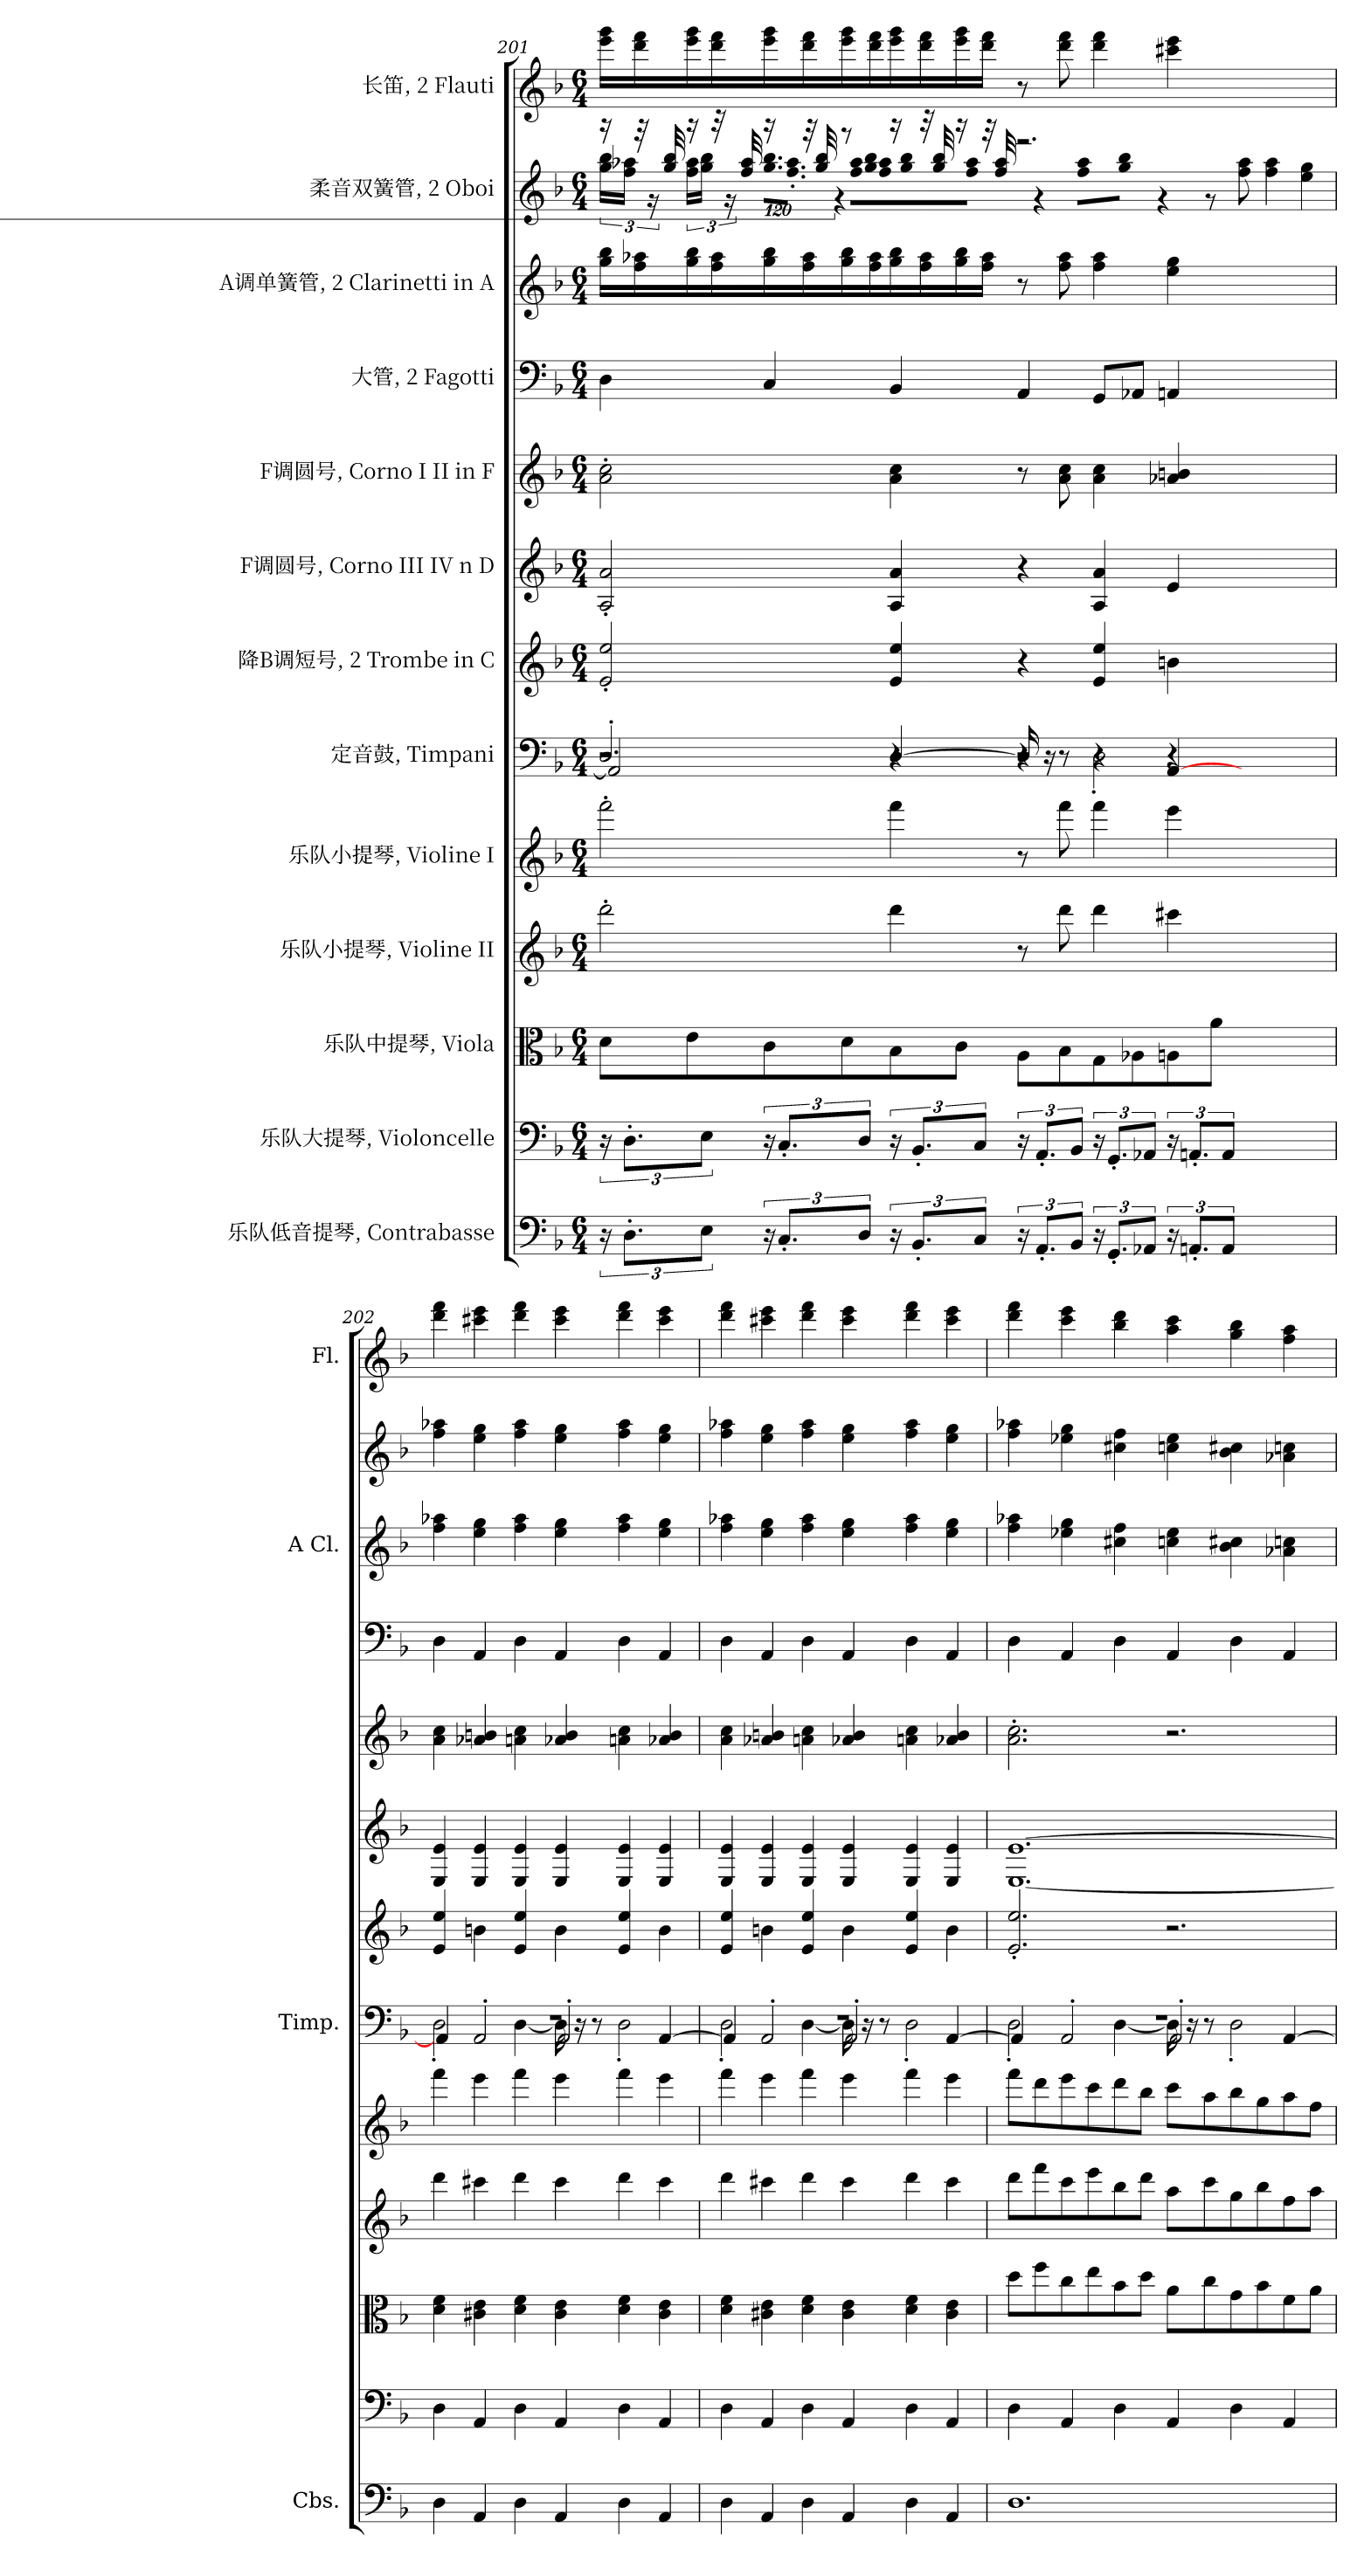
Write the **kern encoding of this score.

**kern	**kern	**kern	**kern	**kern	**kern	**kern	**kern	**kern	**kern	**kern	**kern	**kern
*part13	*part12	*part11	*part10	*part9	*part8	*part7	*part6	*part5	*part4	*part3	*part2	*part1
*staff13	*staff12	*staff11	*staff10	*staff9	*staff8	*staff7	*staff6	*staff5	*staff4	*staff3	*staff2	*staff1
*I"乐队低音提琴, Contrabasse	*I"乐队大提琴, Violoncelle	*I"乐队中提琴, Viola	*I"乐队小提琴, Violine II	*I"乐队小提琴, Violine I	*I"定音鼓, Timpani	*I"降B调短号, 2 Trombe in C	*I"F调圆号, Corno III IV n D	*I"F调圆号, Corno I II in F	*I"大管, 2 Fagotti	*I"A调单簧管, 2 Clarinetti in A	*I"柔音双簧管, 2 Oboi	*I"长笛, 2 Flauti
*I'Cbs.	*	*	*	*	*I'Timp.	*	*	*	*	*I'A Cl.	*	*I'Fl.
!!LO:PB:g=z
*clefF4	*clefF4	*clefC3	*clefG2	*clefG2	*clefF4	*clefG2	*clefG2	*clefG2	*clefF4	*clefG2	*clefG2	*clefG2
*ITrd7c12	*	*	*	*	*	*ITrd1c2	*ITrd4c7	*ITrd4c7	*	*ITrd2c3	*ITrd2c3	*
*k[b-]	*k[b-]	*k[b-]	*k[b-]	*k[b-]	*k[b-]	*k[b-e-a-]	*k[b-e-]	*k[b-e-]	*k[b-]	*k[f#c#]	*k[f#c#]	*k[b-]
*M6/4	*M6/4	*M6/4	*M6/4	*M6/4	*M6/4	*M6/4	*M6/4	*M6/4	*M6/4	*M6/4	*M6/4	*M6/4
*MM227	*MM227	*MM227	*MM227	*MM227	*MM227	*MM227	*MM227	*MM227	*MM227	*MM227	*MM227	*MM227
=201	=201	=201	=201	=201	=201	=201	=201	=201	=201	=201	=201	=201
*	*	*	*	*	*^	*	*	*	*	*	*^	*
*	*	*	*	*	*	*^	*	*	*	*	*	*	*	*
24r	24r	8d\L	2ddd'\	2fff'\	2D'/	2.r	2AA/]	2d/' 2dd/'	2D/' 2d/'	2d\' 2f\'	4D\	16ee\ 16gg\LL	16r	24ee\ 24gg\LL	16eee\ 16ggg\LL
12.DD'\L	12.D'\L	.	.	.	.	.	.	.	.	.	.	.	.	24dd\ 24ffn\JJ	.
.	.	.	.	.	.	.	.	.	.	.	.	16dd\ 16ffn\	32r	.	16ddd\ 16fff\
.	.	.	.	.	.	.	.	.	.	.	.	.	.	24r	.
.	.	.	.	.	.	.	.	.	.	.	.	.	32ee/ 32gg/	.	.
.	.	8e\	.	.	.	.	.	.	.	.	.	16ee\ 16gg\	16r	24dd\ 24ff\LL	16eee\ 16ggg\
12EE\J	12E\J	.	.	.	.	.	.	.	.	.	.	.	.	24ee\ 24gg\JJ	.
.	.	.	.	.	.	.	.	.	.	.	.	16dd\ 16ff\	32r	.	16ddd\ 16fff\
.	.	.	.	.	.	.	.	.	.	.	.	.	.	24r	.
.	.	.	.	.	.	.	.	.	.	.	.	.	32dd/ 32ff/	.	.
*	*	*	*	*	*	*	*	*	*	*	*	*	*	*	*MM244
!	!	!	!	!	!	!	!	!	!	!	!	!	!	!LO:N:vis=32.	!
24r	24r	8c\	.	.	.	.	.	.	.	.	4C/	16ee\ 16gg\	16r	1920%103ee\ 1920%103gg\LLL	16eee\ 16ggg\
12.CC'/L	12.C'/L	.	.	.	.	.	.	.	.	.	.	.	.	.	.
!	!	!	!	!	!	!	!	!	!	!	!	!	!	!LO:N:vis=32.	!
.	.	.	.	.	.	.	.	.	.	.	.	.	.	1920%103dd\' 1920%103ff\'JJJ	.
.	.	.	.	.	.	.	.	.	.	.	.	16dd\ 16ff\	32r	.	16ddd\ 16fff\
.	.	.	.	.	.	.	.	.	.	.	.	.	32ee/ 32gg/	.	.
!	!	!	!	!	!	!	!	!	!	!	!	!	!	!LO:N:vis=32	!
.	.	.	.	.	.	.	.	.	.	.	.	.	.	640%23r	.
.	.	8d\	.	.	.	.	.	.	.	.	.	16ee\ 16gg\	8r	.	16eee\ 16ggg\
!	!	!	!	!	!	!	!	!	!	!	!	!	!	!LO:N:vis=32	!
.	.	.	.	.	.	.	.	.	.	.	.	.	.	640%23dd\ 640%23ff\LLL	.
12DD/J	12D/J	.	.	.	.	.	.	.	.	.	.	.	.	.	.
!	!	!	!	!	!	!	!	!	!	!	!	!	!	!LO:N:vis=32	!
.	.	.	.	.	.	.	.	.	.	.	.	.	.	640%23ee\ 640%23gg\	.
.	.	.	.	.	.	.	.	.	.	.	.	16dd\ 16ff\	.	.	16ddd\ 16fff\
!	!	!	!	!	!	!	!	!	!	!	!	!	!	!LO:N:vis=32	!
.	.	.	.	.	.	.	.	.	.	.	.	.	.	640%23dd\ 640%23ff\J	.
24r	24r	8B-\	4ddd\	4fff\	[4D/	.	4r	4d/ 4dd/	4D/ 4d/	4d\ 4f\	4BB-/	16ee\ 16gg\	16r	.	16eee\ 16ggg\
.	.	.	.	.	.	.	.	.	.	.	.	.	.	24ee\ 24gg\	.
12.BBB-'/L	12.BB-'/L	.	.	.	.	.	.	.	.	.	.	.	.	.	.
.	.	.	.	.	.	.	.	.	.	.	.	.	.	24dd\ 24ff\JJ	.
.	.	.	.	.	.	.	.	.	.	.	.	16dd\ 16ff\	32r	.	16ddd\ 16fff\
.	.	.	.	.	.	.	.	.	.	.	.	.	.	24r	.
.	.	.	.	.	.	.	.	.	.	.	.	.	32ee/ 32gg/	.	.
.	.	8c\J	.	.	.	.	.	.	.	.	.	16ee\ 16gg\	16r	.	16eee\ 16ggg\
.	.	.	.	.	.	.	.	.	.	.	.	.	.	24dd\ 24ff\LL	.
12CC/J	12C/J	.	.	.	.	.	.	.	.	.	.	.	.	.	.
.	.	.	.	.	.	.	.	.	.	.	.	.	.	24ee\ 24gg\JJ	.
.	.	.	.	.	.	.	.	.	.	.	.	16dd\ 16ff\JJ	32r	.	16ddd\ 16fff\JJ
.	.	.	.	.	.	.	.	.	.	.	.	.	.	24r	.
.	.	.	.	.	.	.	.	.	.	.	.	.	32dd/ 32ff/	.	.
*	*	*	*	*	*	*	*	*	*	*	*	*	*	*	*MM227
24r	24r	8A\L	8r	8r	16D/]	4r	2r	4r	4r	8r	4AA/	8r	2.r	.	8r
.	.	.	.	.	.	.	.	.	.	.	.	.	.	8r	.
12.AAA'/L	12.AA'/L	.	.	.	.	.	.	.	.	.	.	.	.	.	.
.	.	.	.	.	16r	.	.	.	.	.	.	.	.	.	.
.	.	8B-\	8ddd\	8fff\	8r	.	.	.	.	8d\ 8f\	.	8dd\ 8ff\	.	.	8ddd\ 8fff\
.	.	.	.	.	.	.	.	.	.	.	.	.	.	8dd\ 8ff\	.
12BBB-/J	12BB-/J	.	.	.	.	.	.	.	.	.	.	.	.	.	.
*	*	*	*	*	*	*	*	*	*	*	*	*	*	*	*MM244
24r	24r	8G\	4ddd\	4fff\	4r	2D'\	.	4d/ 4dd/	4D/ 4d/	4d\ 4f\	8GG/L	4dd\ 4ff\	.	.	4ddd\ 4fff\
.	.	.	.	.	.	.	.	.	.	.	.	.	.	4dd\ 4ff\	.
12.GGG'/L	12.GG'/L	.	.	.	.	.	.	.	.	.	.	.	.	.	.
.	.	8A-X\	.	.	.	.	.	.	.	.	8AA-X/J	.	.	.	.
12AAA-X/J	12AA-X/J	.	.	.	.	.	.	.	.	.	.	.	.	.	.
24r	24r	8An\	4ccc#X\	4eee\	4r	.	[4AA/	4an\	4A/	4d-X/ 4en/	4AAn/	4cc#\ 4ee\	.	.	4ccc#X\ 4eee\
.	.	.	.	.	.	.	.	.	.	.	.	.	.	4cc#\ 4ee\	.
12.AAAn'/L	12.AAn'/L	.	.	.	.	.	.	.	.	.	.	.	.	.	.
.	.	8a\J	.	.	.	.	.	.	.	.	.	.	.	.	.
12AAA/J	12AA/J	.	.	.	.	.	.	.	.	.	.	.	.	.	.
960ryy	960ryy	960ryy	960ryy	960ryy	960ryy	960ryy	960ryy	960ryy	960ryy	960ryy	960ryy	960ryy	960ryy	.	960ryy
*	*	*	*	*	*	*	*	*	*	*	*	*	*v	*v	*
!!LO:PB:g=z
=202	=202	=202	=202	=202	=202	=202	=202	=202	=202	=202	=202	=202	=202	=202
*	*	*	*	*	*	*	*	*	*	*	*	*	*	*MM232
4DD\	4D\	4d\ 4f\	4ddd\	4fff\	1.r	2D'\	4AA/]	4d/ 4dd/	4AA/ 4A/	4d\ 4f\	4D\	4dd\ 4ffn\	4dd\ 4ffn\	4ddd\ 4fff\
*	*	*	*	*	*	*	*	*	*	*	*	*	*	*MM244
4AAA/	4AA/	4c#X\ 4e\	4ccc#X\	4eee\	.	.	2AA'/	4an\	4AA/ 4A/	4d-X/ 4en/	4AA/	4cc#\ 4ee\	4cc#\ 4ee\	4ccc#X\ 4eee\
*	*	*	*	*	*	*	*	*	*	*	*	*	*	*MM232
4DD\	4D\	4d\ 4f\	4ddd\	4fff\	.	[4D\	.	4d/ 4dd/	4AA/ 4A/	4dn\ 4f\	4D\	4dd\ 4ff\	4dd\ 4ff\	4ddd\ 4fff\
*	*	*	*	*	*	*	*	*	*	*	*	*	*	*MM243
4AAA/	4AA/	4c#\ 4e\	4ccc#\	4eee\	.	16D\]	2AA'/	4a\	4AA/ 4A/	4d-X/ 4e/	4AA/	4cc#\ 4ee\	4cc#\ 4ee\	4ccc#\ 4eee\
.	.	.	.	.	.	16r	.	.	.	.	.	.	.	.
.	.	.	.	.	.	8r	.	.	.	.	.	.	.	.
*	*	*	*	*	*	*	*	*	*	*	*	*	*	*MM232
4DD\	4D\	4d\ 4f\	4ddd\	4fff\	.	2D'\	.	4d/ 4dd/	4AA/ 4A/	4dn\ 4f\	4D\	4dd\ 4ff\	4dd\ 4ff\	4ddd\ 4fff\
*	*	*	*	*	*	*	*	*	*	*	*	*	*	*MM244
4AAA/	4AA/	4c#\ 4e\	4ccc#\	4eee\	.	.	[4AA/	4a\	4AA/ 4A/	4d-X/ 4e/	4AA/	4cc#\ 4ee\	4cc#\ 4ee\	4ccc#\ 4eee\
=203	=203	=203	=203	=203	=203	=203	=203	=203	=203	=203	=203	=203	=203	=203
*	*	*	*	*	*	*	*	*	*	*	*	*	*	*MM232
4DD\	4D\	4d\ 4f\	4ddd\	4fff\	1.r	2D'\	4AA/]	4d/ 4dd/	4AA/ 4A/	4d\ 4f\	4D\	4dd\ 4ffn\	4dd\ 4ffn\	4ddd\ 4fff\
*	*	*	*	*	*	*	*	*	*	*	*	*	*	*MM244
4AAA/	4AA/	4c#X\ 4e\	4ccc#X\	4eee\	.	.	2AA'/	4an\	4AA/ 4A/	4d-X/ 4en/	4AA/	4cc#\ 4ee\	4cc#\ 4ee\	4ccc#X\ 4eee\
*	*	*	*	*	*	*	*	*	*	*	*	*	*	*MM232
4DD\	4D\	4d\ 4f\	4ddd\	4fff\	.	[4D\	.	4d/ 4dd/	4AA/ 4A/	4dn\ 4f\	4D\	4dd\ 4ff\	4dd\ 4ff\	4ddd\ 4fff\
*	*	*	*	*	*	*	*	*	*	*	*	*	*	*MM244
4AAA/	4AA/	4c#\ 4e\	4ccc#\	4eee\	.	16D\]	2AA'/	4a\	4AA/ 4A/	4d-X/ 4e/	4AA/	4cc#\ 4ee\	4cc#\ 4ee\	4ccc#\ 4eee\
.	.	.	.	.	.	16r	.	.	.	.	.	.	.	.
.	.	.	.	.	.	8r	.	.	.	.	.	.	.	.
*	*	*	*	*	*	*	*	*	*	*	*	*	*	*MM232
4DD\	4D\	4d\ 4f\	4ddd\	4fff\	.	2D'\	.	4d/ 4dd/	4AA/ 4A/	4dn\ 4f\	4D\	4dd\ 4ff\	4dd\ 4ff\	4ddd\ 4fff\
*	*	*	*	*	*	*	*	*	*	*	*	*	*	*MM244
4AAA/	4AA/	4c#\ 4e\	4ccc#\	4eee\	.	.	[4AA/	4a\	4AA/ 4A/	4d-X/ 4e/	4AA/	4cc#\ 4ee\	4cc#\ 4ee\	4ccc#\ 4eee\
!!LO:PB:g=z
=204	=204	=204	=204	=204	=204	=204	=204	=204	=204	=204	=204	=204	=204	=204
*	*	*	*	*	*	*	*	*	*	*	*	*	*	*MM232
1.DD	4D\	8dd\L	8ddd\L	8fff\L	1.r	2D'\	4AA/]	2.d/' 2.dd/'	[1.AA [1.A	2.d\' 2.f\'	4D\	4dd\ 4ffn\	4dd\ 4ffn\	4ddd\ 4fff\
.	.	8ff\	8fff\	8ddd\	.	.	.	.	.	.	.	.	.	.
*	*	*	*	*	*	*	*	*	*	*	*	*	*	*MM244
.	4AA/	8cc\	8ccc\	8eee\	.	.	2AA'/	.	.	.	4AA/	4ccn\ 4ee\	4ccn\ 4ee\	4ccc\ 4eee\
.	.	8ee\	8eee\	8ccc\	.	.	.	.	.	.	.	.	.	.
*	*	*	*	*	*	*	*	*	*	*	*	*	*	*MM232
.	4D\	8b-\	8bb-\	8ddd\	.	[4D\	.	.	.	.	4D\	4a#X\ 4dd\	4a#X\ 4dd\	4bb-\ 4ddd\
.	.	8dd\J	8ddd\J	8bb-\J	.	.	.	.	.	.	.	.	.	.
*	*	*	*	*	*	*	*	*	*	*	*	*	*	*MM243
.	4AA/	8a\L	8aa\L	8ccc\L	.	16D\]	2AA'/	2.r	.	2.r	4AA/	4an\ 4cc\	4an\ 4cc\	4aa\ 4ccc\
.	.	.	.	.	.	16r	.	.	.	.	.	.	.	.
.	.	8cc\	8ccc\	8aa\	.	8r	.	.	.	.	.	.	.	.
*	*	*	*	*	*	*	*	*	*	*	*	*	*	*MM232
.	4D\	8g\	8gg\	8bb-\	.	2D'\	.	.	.	.	4D\	4g\ 4a#X\	4g\ 4a#X\	4gg\ 4bb-\
.	.	8b-\	8bb-\	8gg\	.	.	.	.	.	.	.	.	.	.
*	*	*	*	*	*	*	*	*	*	*	*	*	*	*MM244
.	4AA/	8f\	8ff\	8aa\	.	.	[4AA/	.	.	.	4AA/	4fn\ 4an\	4fn\ 4an\	4ff\ 4aa\
.	.	8a\J	8aa\J	8ff\J	.	.	.	.	.	.	.	.	.	.
*	*	*	*	*	*v	*v	*v	*	*	*	*	*	*	*
=	=	=	=	=	=	=	=	=	=	=	=	=
*-	*-	*-	*-	*-	*-	*-	*-	*-	*-	*-	*-	*-
